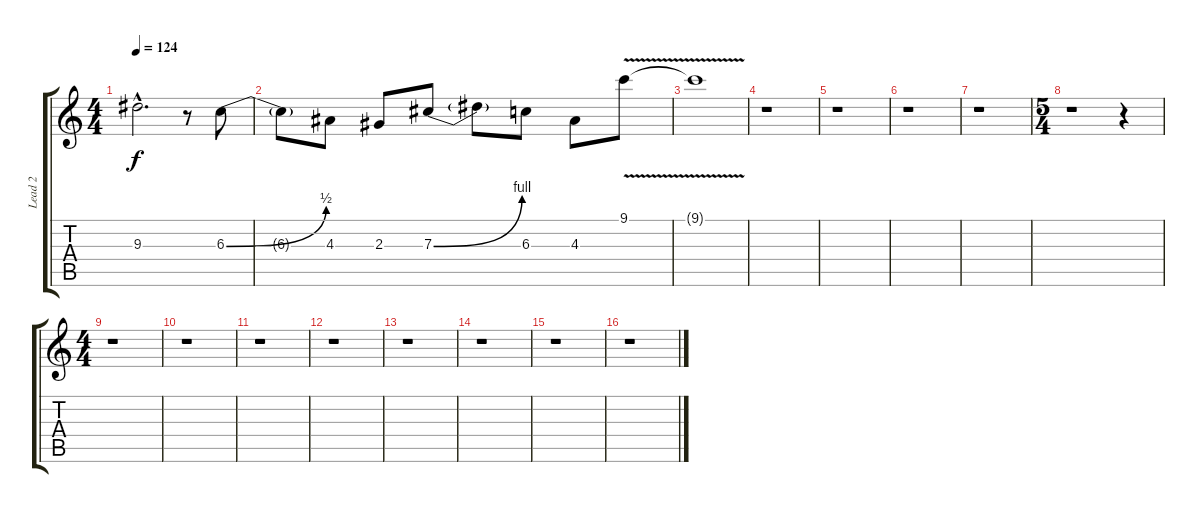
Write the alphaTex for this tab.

\track ("Lead 2" "Lead 2") {instrument overdrivenguitar}
\staff {score tabs}
\tuning (Eb4 Bb3 Gb3 Db3 Ab2 Eb2) {hide}
\ts (4 4)
\tempo 124
\clef g2
\ks c
9.3{hac}.2{d dy f} r.8 6.3{be (bend 0 0 60 2)}.8 |
6.3{t}.8 4.3.8 2.3.8 7.3{be (bend 0 0 60 4)}.8 7.3{t}.8 6.3.8 4.3.8 9.1{v}.8 |
9.1{t}.1 |
r.1 |
r.1 |
r.1 |
r.1 |
\ts (5 4)
r.1 r.4 |
\ts (4 4)
r.1 |
r.1 |
r.1 |
r.1 |
r.1 |
r.1 |
r.1 |
r.1
